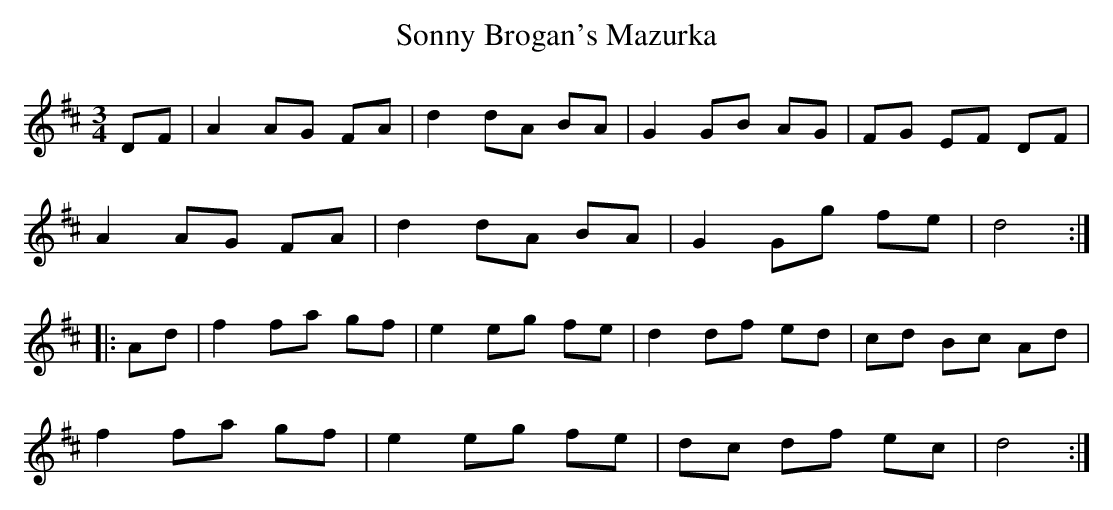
X:1
T:Sonny Brogan's Mazurka
M:3/4
K:D
DF|A2 AG FA|d2 dA BA|G2 GB AG|FG EF DF|
A2 AG FA|d2 dA BA|G2 Gg fe|d4:|
|:Ad|f2 fa gf|e2 eg fe|d2 df ed|cd Bc Ad|
f2 fa gf|e2 eg fe|dc df ec|d4:|
